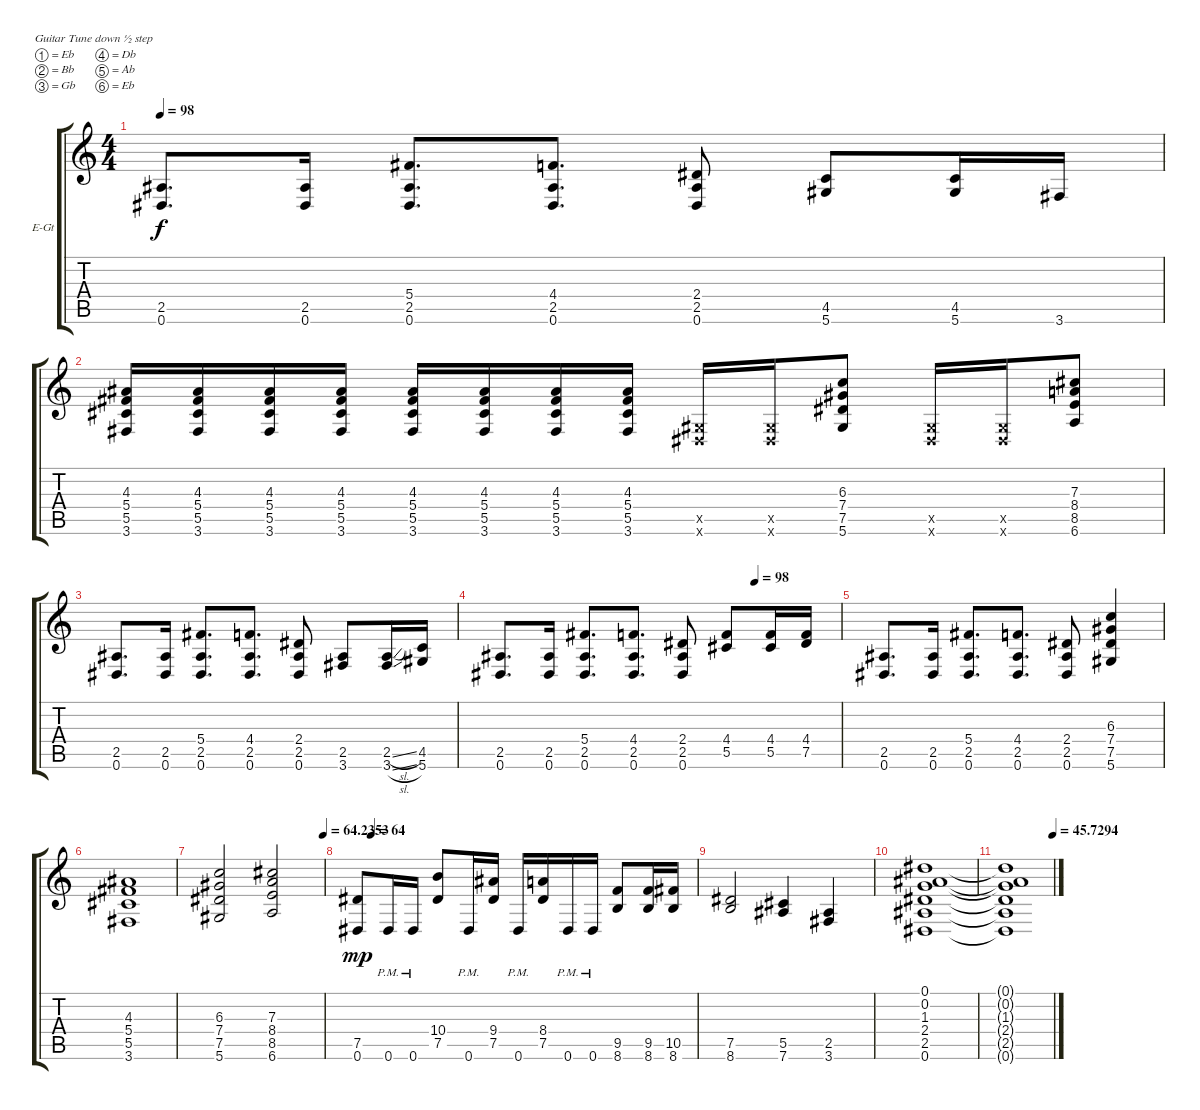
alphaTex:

\bracketExtendMode groupsimilarinstruments
\firstSystemTrackNameOrientation horizontal
\otherSystemsTrackNameOrientation horizontal
\track ("Electric Guitar 1" "E-Gt") {instrument distortionguitar}
\staff {score tabs}
\tuning (Eb4 Bb3 Gb3 Db3 Ab2 Eb2)
\ts (4 4)
\tempo 98
\clef g2
\ks c
(0.6 2.5).8{d dy f} (0.6 2.5).16 (0.6 2.5 5.4).8{d} (0.6 2.5 4.4).8{d} (0.6 2.5 2.4).8 (5.6 4.5).8 (5.6 4.5).16 3.6.16 |
(3.6 5.5 5.4 4.3).16 (3.6 5.5 5.4 4.3).16 (3.6 5.5 5.4 4.3).16 (3.6 5.5 5.4 4.3).16 (3.6 5.5 5.4 4.3).16 (3.6 5.5 5.4 4.3).16 (3.6 5.5 5.4 4.3).16 (3.6 5.5 5.4 4.3).16 (0.6{x} 0.5{x}).16 (0.6{x} 0.5{x}).16 (5.6 7.5 7.4 6.3).8 (0.6{x} 0.5{x}).16 (0.6{x} 0.5{x}).16 (6.6 8.5 8.4 7.3).8 |
(0.6 2.5).8{d} (0.6 2.5).16 (0.6 2.5 5.4).8{d} (0.6 2.5 4.4).8{d} (0.6 2.5 2.4).8 (3.6 2.5).8 (3.6{sl} 2.5{sl}).16 (5.6 4.5).16 |
\tempo (98 0.75)
(0.6 2.5).8{d} (0.6 2.5).16 (0.6 2.5 5.4).8{d} (0.6 2.5 4.4).8{d} (2.5 2.4 0.6).8 (5.5 4.4).8 (5.5 4.4).16 (7.5 4.4).16 |
(0.6 2.5).8{d} (0.6 2.5).16 (0.6 2.5 5.4).8{d} (0.6 2.5 4.4).8{d} (0.6 2.5 2.4).8 (5.6 7.5 7.4 6.3).4 |
(3.6 5.5 5.4 4.3).1 |
\tempo (64.2353 1)
(5.6 7.5 7.4 6.3).2 (6.6 8.5 8.4 7.3).2 |
\tempo (64 0.04375)
(7.5 0.6).8{dy mp} 0.6{pm}.16 0.6{pm}.16 (7.5 10.4).8 0.6{pm}.16 (7.5 9.4).16 0.6{pm}.16 (7.5 8.4).16 0.6{pm}.16 0.6{pm}.16 (8.6 9.5).8 (8.6 9.5).16 (8.6 10.5).16 |
(7.5 8.6).2 (5.5 7.6).4 (2.5 3.6).4 |
(0.6 2.5 2.4 1.3 0.2 0.1).1 |
\tempo (45.7294 1)
(0.1{t} 0.2{t} 1.3{t} 2.4{t} 2.5{t} 0.6{t}).1
